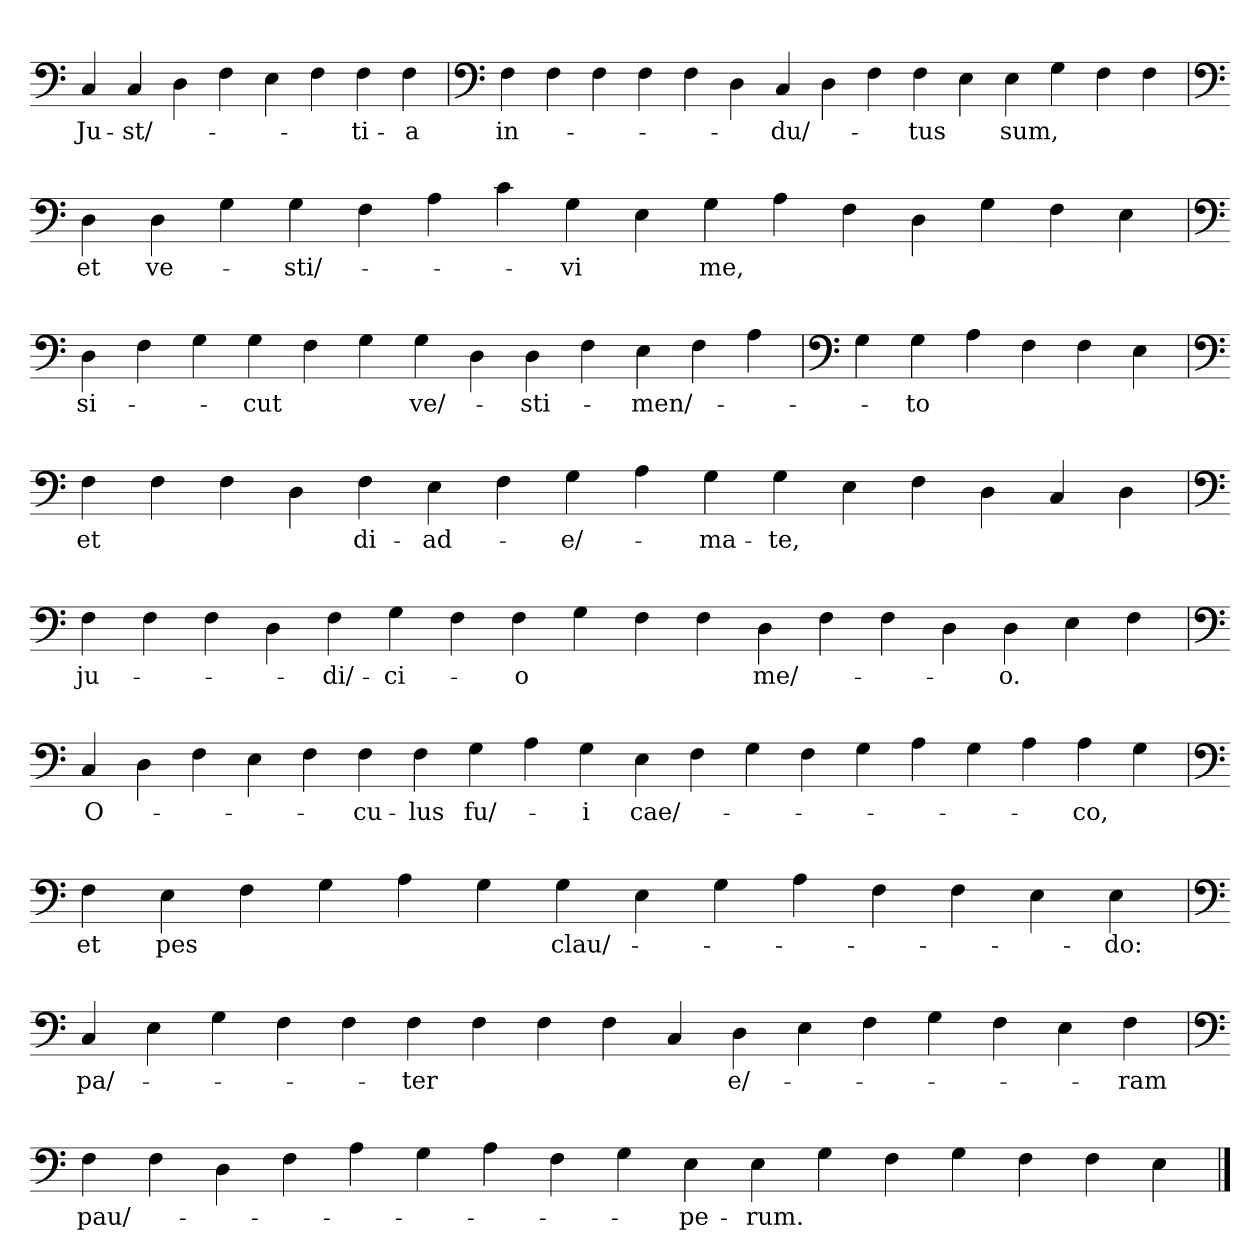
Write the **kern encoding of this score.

**kern	**text
*part1	*part1
*staff1	*staff1
*clefF4	*
=	=
4C	Ju-
4C	-st/-
4D	.
4F	.
4E	.
4F	.
4F	-ti-
4F	-a
=`	=`
*clefF4	*
4F	in-
4F	.
4F	.
4F	.
4F	.
4D	.
4C	-du/-
4D	.
4F	.
4F	-tus
4E	.
4E	sum,
4G	.
4F	.
4F	.
=`	=`
*clefF4	*
4D	et
4D	ve-
4G	.
4G	-sti/-
4F	.
4A	.
4c	.
4G	-vi
4E	.
4G	me,
4A	.
4F	.
4D	.
4G	.
4F	.
4E	.
='	='
*clefF4	*
4D	si-
4F	.
4G	.
4G	-cut
4F	.
4G	.
4G	ve/-
4D	.
4D	-sti-
4F	.
4E	-men/-
4F	.
4A	.
='	='
*clefF4	*
4G	.
4G	-to
4A	.
4F	.
4F	.
4E	.
=`	=`
*clefF4	*
4F	et
4F	.
4F	.
4D	.
4F	di-
4E	-ad-
4F	.
4G	-e/-
4A	.
4G	-ma-
4G	-te,
4E	.
4F	.
4D	.
4C	.
4D	.
='	='
*clefF4	*
4F	ju-
4F	.
4F	.
4D	.
4F	-di/-
4G	-ci-
4F	.
4F	-o
4G	.
4F	.
4F	.
4D	me/-
4F	.
4F	.
4D	.
4D	-o.
4E	.
4F	.
='	='
*clefF4	*
4C	O-
4D	.
4F	.
4E	.
4F	.
4F	-cu-
4F	-lus
4G	fu/-
4A	.
4G	-i
4E	cae/-
4F	.
4G	.
4F	.
4G	.
4A	.
4G	.
4A	.
4A	-co,
4G	.
='	='
*clefF4	*
4F	et
4E	pes
4F	.
4G	.
4A	.
4G	.
4G	clau/-
4E	.
4G	.
4A	.
4F	.
4F	.
4E	.
4E	-do:
='	='
*clefF4	*
4C	pa/-
4E	.
4G	.
4F	.
4F	.
4F	-ter
4F	.
4F	.
4F	.
4C	.
4D	e/-
4E	.
4F	.
4G	.
4F	.
4E	.
4F	-ram
=`	=`
*clefF4	*
4F	pau/-
4F	.
4D	.
4F	.
4A	.
4G	.
4A	.
4F	.
4G	.
4E	-pe-
4E	-rum.
4G	.
4F	.
4G	.
4F	.
4F	.
4E	.
==	==
*-	*-
